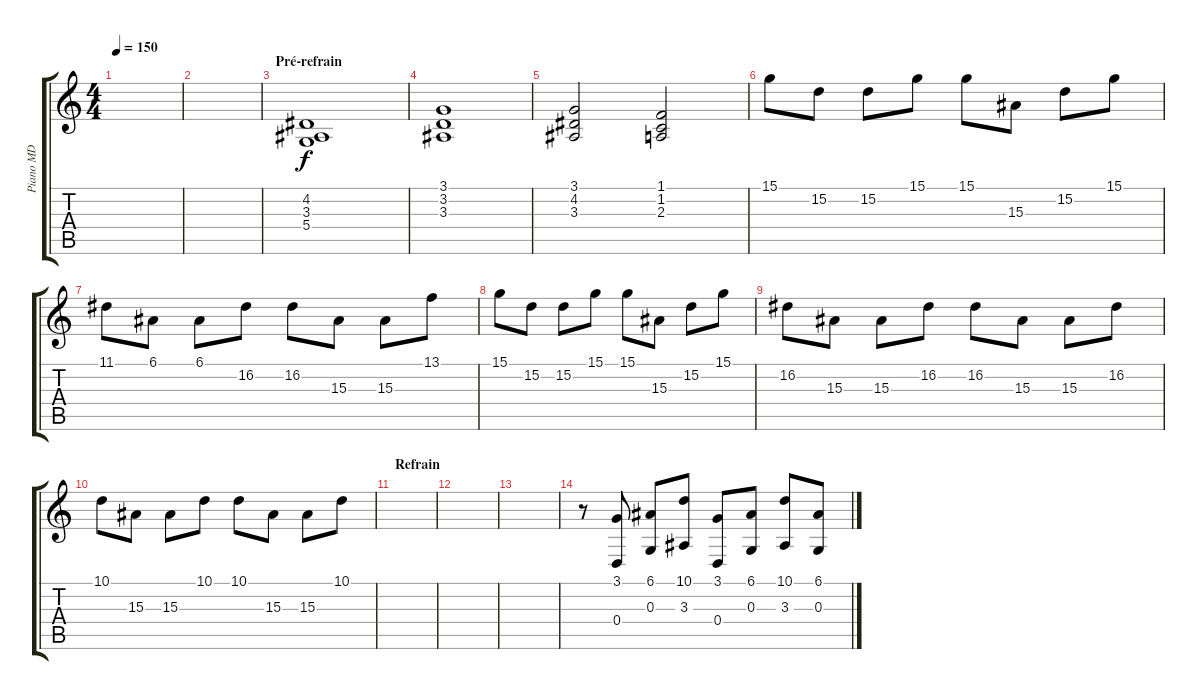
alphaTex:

\track ("Piano MD" "Piano MD") {instrument acousticgrandpiano}
\staff {score tabs}
\tuning (E4 B3 G3 D3 A2 E2) {hide}
\ts (4 4)
\tempo 150
\clef g2
\ks c
|
|
\section ("" "Pré-refrain")
(4.2 3.3 5.4).1 |
(3.1 3.2 3.3).1 |
(3.1 4.2 3.3).2 (1.1 1.2 2.3).2 |
15.1.8 15.2.8 15.2.8 15.1.8 15.1.8 15.3.8 15.2.8 15.1.8 |
11.1.8 6.1.8 6.1.8 16.2.8 16.2.8 15.3.8 15.3.8 13.1.8 |
15.1.8 15.2.8 15.2.8 15.1.8 15.1.8 15.3.8 15.2.8 15.1.8 |
16.2.8 15.3.8 15.3.8 16.2.8 16.2.8 15.3.8 15.3.8 16.2.8 |
10.1.8 15.3.8 15.3.8 10.1.8 10.1.8 15.3.8 15.3.8 10.1.8 |
\section ("" "Refrain")
|
|
|
r.8 (3.1 0.4).8 (6.1 0.3).8 (10.1 3.3).8 (3.1 0.4).8 (6.1 0.3).8 (10.1 3.3).8 (6.1 0.3).8
